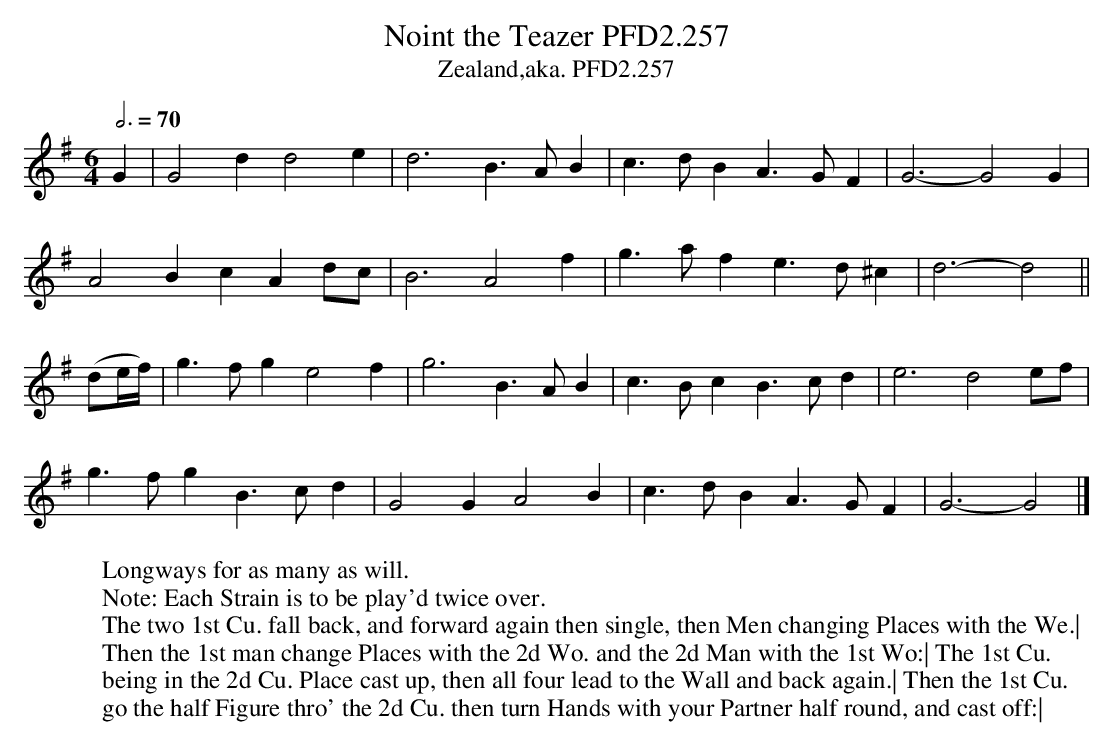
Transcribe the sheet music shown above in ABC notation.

X:1
T:Noint the Teazer PFD2.257
T:Zealand,aka. PFD2.257
M:6/4
L:1/4
Q:3/4=70
K:G
G|G2dd2e|d3B>AB|c>dBA>GF|G3-G2G|
A2BcAd/c/|B3A2f|g>afe>d^c|d3-d2||
(d/e//f//)|g>fge2f|g3B>AB|c>BcB>cd|e3d2e/f/|
g>fgB>cd|G2GA2B|c>dBA>GF|G3-G2|]
W:Longways for as many as will.
W:Note: Each Strain is to be play'd twice over.
W:The two 1st Cu. fall back, and forward again then single, then Men changing Places with the We.|
W:Then the 1st man change Places with the 2d Wo. and the 2d Man with the 1st Wo:| The 1st Cu.
W:being in the 2d Cu. Place cast up, then all four lead to the Wall and back again.| Then the 1st Cu.
W:go the half Figure thro' the 2d Cu. then turn Hands with your Partner half round, and cast off:|
